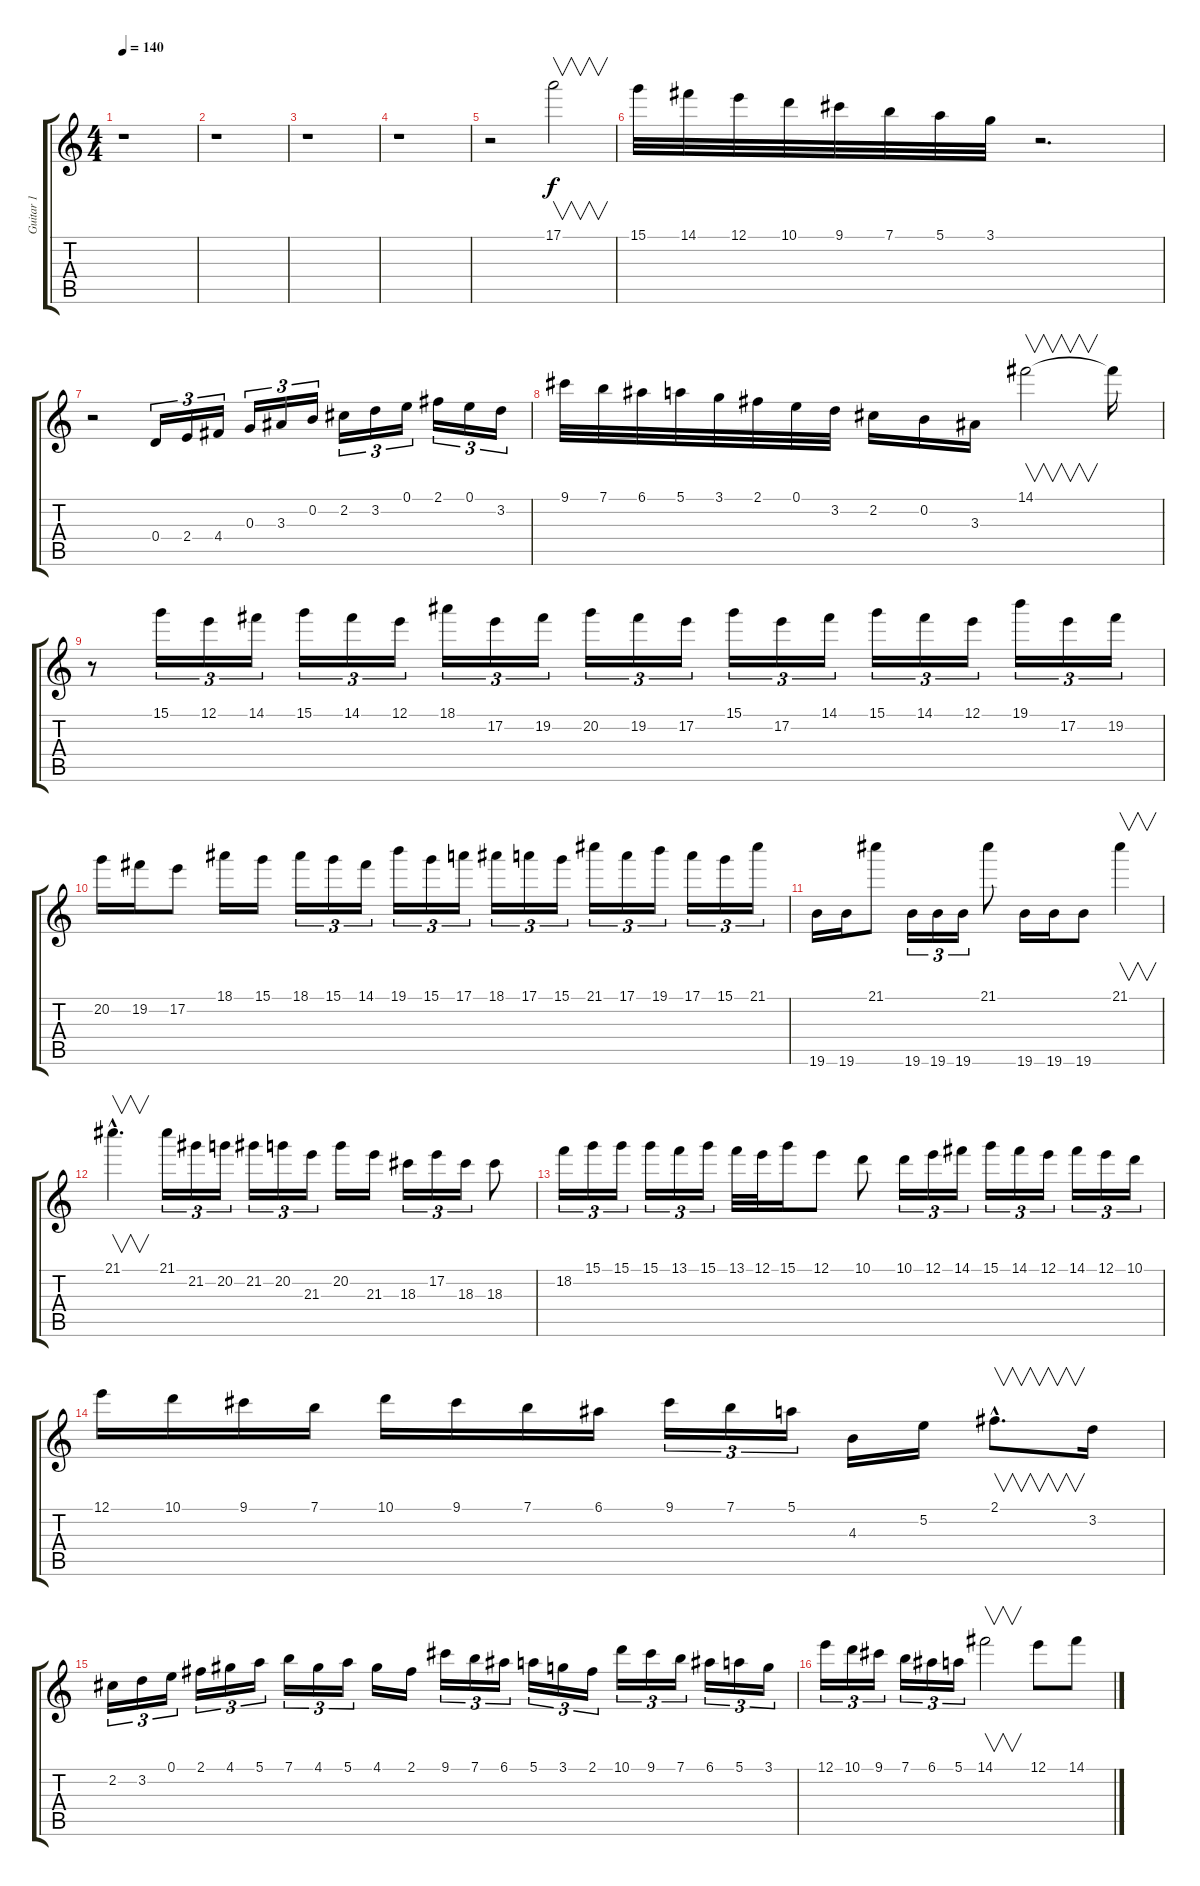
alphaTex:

\track ("Guitar 1" "Guitar 1") {instrument overdrivenguitar}
\staff {score tabs}
\tuning (E4 B3 G3 D3 A2 E2) {hide}
\ts (4 4)
\tempo 140
\clef g2
\ks c
r.1{dy f} |
r.1 |
r.1 |
r.1 |
r.2 17.1.2{v} |
15.1.32 14.1.32 12.1.32 10.1.32 9.1.32 7.1.32 5.1.32 3.1.32 r.2{d} |
r.2 0.4.16{tu (3 2)} 2.4.16{tu (3 2)} 4.4.16{tu (3 2)} 0.3.16{tu (3 2)} 3.3.16{tu (3 2)} 0.2.16{tu (3 2)} 2.2.16{tu (3 2)} 3.2.16{tu (3 2)} 0.1.16{tu (3 2)} 2.1.16{tu (3 2)} 0.1.16{tu (3 2)} 3.2.16{tu (3 2)} |
9.1.32 7.1.32 6.1.32 5.1.32 3.1.32 2.1.32 0.1.32 3.2.32 2.2.16 0.2.16 3.3.16 14.1.2{v} 14.1{t}.16 |
r.8 15.1.16{tu (3 2)} 12.1.16{tu (3 2)} 14.1.16{tu (3 2)} 15.1.16{tu (3 2)} 14.1.16{tu (3 2)} 12.1.16{tu (3 2)} 18.1.16{tu (3 2)} 17.2.16{tu (3 2)} 19.2.16{tu (3 2)} 20.2.16{tu (3 2)} 19.2.16{tu (3 2)} 17.2.16{tu (3 2)} 15.1.16{tu (3 2)} 17.2.16{tu (3 2)} 14.1.16{tu (3 2)} 15.1.16{tu (3 2)} 14.1.16{tu (3 2)} 12.1.16{tu (3 2)} 19.1.16{tu (3 2)} 17.2.16{tu (3 2)} 19.2.16{tu (3 2)} |
20.2.16 19.2.16 17.2.8 18.1.16 15.1.16 18.1.16{tu (3 2)} 15.1.16{tu (3 2)} 14.1.16{tu (3 2)} 19.1.16{tu (3 2)} 15.1.16{tu (3 2)} 17.1.16{tu (3 2)} 18.1.16{tu (3 2)} 17.1.16{tu (3 2)} 15.1.16{tu (3 2)} 21.1.16{tu (3 2)} 17.1.16{tu (3 2)} 19.1.16{tu (3 2)} 17.1.16{tu (3 2)} 15.1.16{tu (3 2)} 21.1.16{tu (3 2)} |
19.6.16 19.6.16 21.1.8 19.6.16{tu (3 2)} 19.6.16{tu (3 2)} 19.6.16{tu (3 2)} 21.1.8 19.6.16 19.6.16 19.6.8 21.1.4{v} |
21.1{hac}.4{v d} 21.1.16{tu (3 2)} 21.2.16{tu (3 2)} 20.2.16{tu (3 2)} 21.2.16{tu (3 2)} 20.2.16{tu (3 2)} 21.3.16{tu (3 2)} 20.2.16 21.3.16 18.3.16{tu (3 2)} 17.2.16{tu (3 2)} 18.3.16{tu (3 2)} 18.3.8 |
18.2.16{tu (3 2)} 15.1.16{tu (3 2)} 15.1.16{tu (3 2)} 15.1.16{tu (3 2)} 13.1.16{tu (3 2)} 15.1.16{tu (3 2)} 13.1.32 12.1.32 15.1.16 12.1.8 10.1.8 10.1.16{tu (3 2)} 12.1.16{tu (3 2)} 14.1.16{tu (3 2)} 15.1.16{tu (3 2)} 14.1.16{tu (3 2)} 12.1.16{tu (3 2)} 14.1.16{tu (3 2)} 12.1.16{tu (3 2)} 10.1.16{tu (3 2)} |
12.1.16 10.1.16 9.1.16 7.1.16 10.1.16 9.1.16 7.1.16 6.1.16 9.1.16{tu (3 2)} 7.1.16{tu (3 2)} 5.1.16{tu (3 2)} 4.3.16 5.2.16 2.1{hac}.8{v d} 3.2.16 |
2.2.16{tu (3 2)} 3.2.16{tu (3 2)} 0.1.16{tu (3 2)} 2.1.16{tu (3 2)} 4.1.16{tu (3 2)} 5.1.16{tu (3 2)} 7.1.16{tu (3 2)} 4.1.16{tu (3 2)} 5.1.16{tu (3 2)} 4.1.16 2.1.16 9.1.16{tu (3 2)} 7.1.16{tu (3 2)} 6.1.16{tu (3 2)} 5.1.16{tu (3 2)} 3.1.16{tu (3 2)} 2.1.16{tu (3 2)} 10.1.16{tu (3 2)} 9.1.16{tu (3 2)} 7.1.16{tu (3 2)} 6.1.16{tu (3 2)} 5.1.16{tu (3 2)} 3.1.16{tu (3 2)} |
12.1.16{tu (3 2)} 10.1.16{tu (3 2)} 9.1.16{tu (3 2)} 7.1.16{tu (3 2)} 6.1.16{tu (3 2)} 5.1.16{tu (3 2)} 14.1.2{v} 12.1.8 14.1.8
